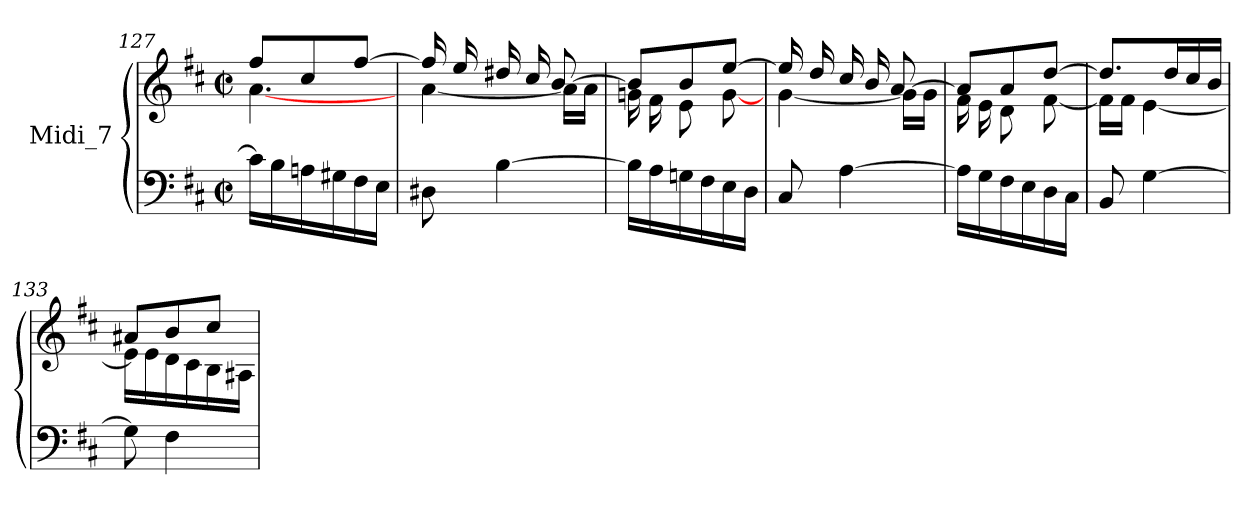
**kern	**kern
*part1	*part1
*staff2	*staff1
*I"Midi_7	*
!!LO:LB:g=z
*clefF4	*clefG2
*k[f#c#]	*k[f#c#]
*D:	*D:
*M2/2	*M2/2
*met(c|)	*met(c|)
=127	=127
*^	*^
16c#\LL]	16c#\LLyy]	8ff#L	[4.a\
16B\	16B\yy	.	.
16An\	16An\yy	8cc#	.
16G#X\	16G#X\yy	.	.
16F#\	16F#\yy	[8ff#J	.
16E\JJ	16E\JJyy	.	.
=128	=128	=128	=128
8D#X\	8D#X\yy	16ff#LL]	[4a\
.	.	16ee	.
[4B\	[4B\yy	16dd#X	.
.	.	16cc#	.
.	.	[8bJ	16aLL]
.	.	.	16aJJ
=129	=129	=129	=129
16B\LL]	16B\LLyy]	8bL]	16gn\LL
16A\	16A\yy	.	16f#\
16Gn\	16Gn\yy	8b	8e\
16F#\	16F#\yy	.	.
16E\	16E\yy	[8eeJ	[8g\J
16D\JJ	16D\JJyy	.	.
=130	=130	=130	=130
8C#/	8C#\yy	16eeLL]	[4g\
.	.	16dd	.
[4A\	[4A\yy	16cc#	.
.	.	16b	.
.	.	[8aJ	16gLL]
.	.	.	16gJJ
=131	=131	=131	=131
16A\LL]	16A\LLyy]	8a/L]	16f#LL
16G\	16G\yy	.	16e
16F#\	16F#\yy	8a/	8d
16E\	16E\yy	.	.
16D\	16D\yy	[8dd/J	[8f#J
16C#\JJ	16C#\JJyy	.	.
=132	=132	=132	=132
8BB/	8BB\yy	8.ddL]	16f#\LL]
.	.	.	16f#\JJ
[4G\	[4G\yy	.	[4e\
.	.	16ddL	.
.	.	16cc#	.
.	.	16bJJ	.
*v	*v	*	*
!!LO:LB:g=z	!!
=133	=133	=133
8G]	8a#X/L	16eLL]
.	.	16e
4F#	8b/	16d
.	.	16c#
.	8cc#/J	16B
.	.	16A#XJJ
*	*v	*v
=	=
*-	*-
